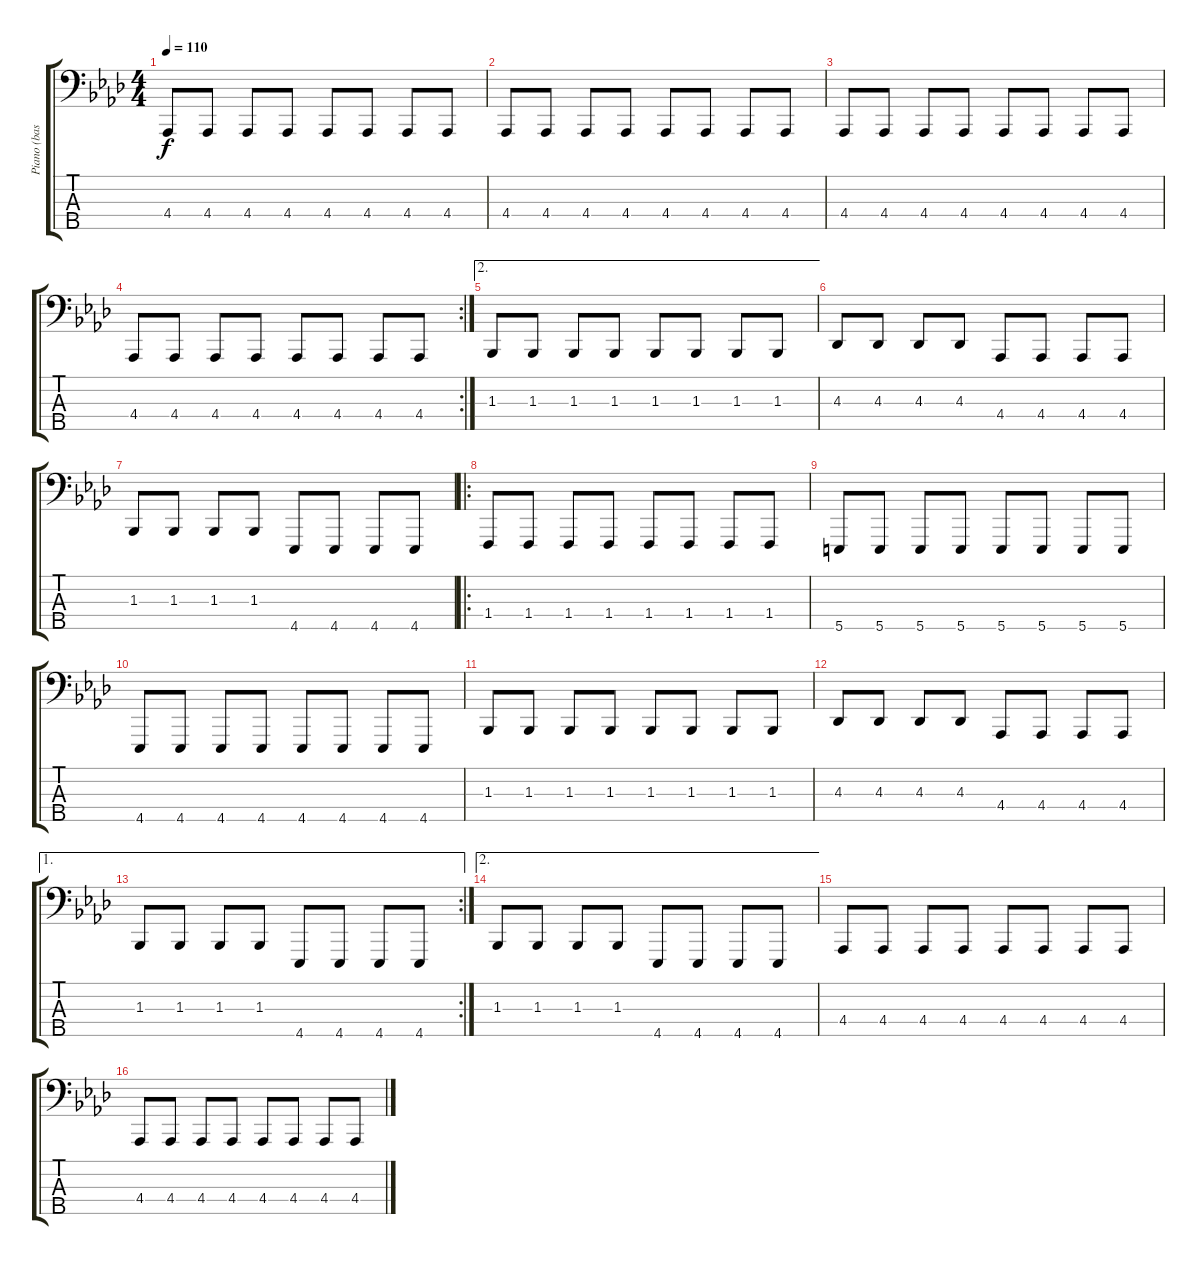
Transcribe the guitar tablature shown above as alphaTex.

\track ("Piano (basse)" "Piano (bas") {instrument brightacousticpiano}
\staff {score tabs}
\tuning (G2 D2 A1 E1 B0) {hide}
\ts (4 4)
\tempo 110
\clef f4
\ks ab
4.4.8{dy f} 4.4.8 4.4.8 4.4.8 4.4.8 4.4.8 4.4.8 4.4.8 |
4.4.8 4.4.8 4.4.8 4.4.8 4.4.8 4.4.8 4.4.8 4.4.8 |
4.4.8 4.4.8 4.4.8 4.4.8 4.4.8 4.4.8 4.4.8 4.4.8 |
\rc 2
4.4.8 4.4.8 4.4.8 4.4.8 4.4.8 4.4.8 4.4.8 4.4.8 |
\ae 2
1.3.8 1.3.8 1.3.8 1.3.8 1.3.8 1.3.8 1.3.8 1.3.8 |
4.3.8 4.3.8 4.3.8 4.3.8 4.4.8 4.4.8 4.4.8 4.4.8 |
1.3.8 1.3.8 1.3.8 1.3.8 4.5.8 4.5.8 4.5.8 4.5.8 |
\ro
1.4.8 1.4.8 1.4.8 1.4.8 1.4.8 1.4.8 1.4.8 1.4.8 |
5.5.8 5.5.8 5.5.8 5.5.8 5.5.8 5.5.8 5.5.8 5.5.8 |
4.5.8 4.5.8 4.5.8 4.5.8 4.5.8 4.5.8 4.5.8 4.5.8 |
1.3.8 1.3.8 1.3.8 1.3.8 1.3.8 1.3.8 1.3.8 1.3.8 |
4.3.8 4.3.8 4.3.8 4.3.8 4.4.8 4.4.8 4.4.8 4.4.8 |
\ae 1
\rc 2
1.3.8 1.3.8 1.3.8 1.3.8 4.5.8 4.5.8 4.5.8 4.5.8 |
\ae 2
1.3.8 1.3.8 1.3.8 1.3.8 4.5.8 4.5.8 4.5.8 4.5.8 |
4.4.8 4.4.8 4.4.8 4.4.8 4.4.8 4.4.8 4.4.8 4.4.8 |
4.4.8 4.4.8 4.4.8 4.4.8 4.4.8 4.4.8 4.4.8 4.4.8
